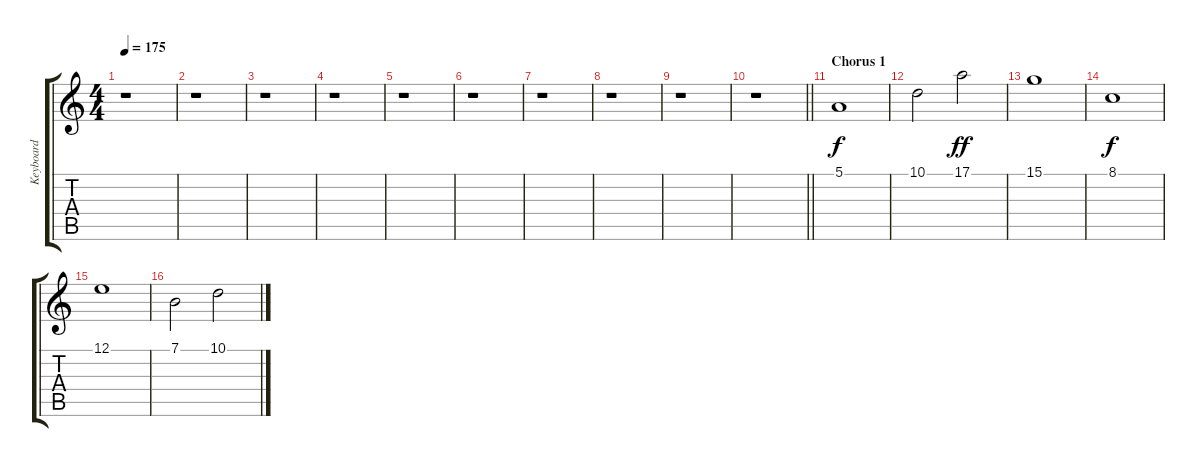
\track ("Keyboard" "Keyboard") {instrument stringensemble1}
\staff {score tabs}
\tuning (E4 B3 G3 D3 A2 E2) {hide}
\ts (4 4)
\tempo 175
\clef g2
\ks c
r.1{dy f} |
r.1 |
r.1 |
r.1 |
r.1 |
r.1 |
r.1 |
r.1 |
r.1 |
\barLineRight lightlight
r.1 |
\section ("" "Chorus 1")
5.1.1 |
10.1.2 17.1.2{dy ff} |
15.1.1 |
8.1.1{dy f} |
12.1.1 |
7.1.2 10.1.2
